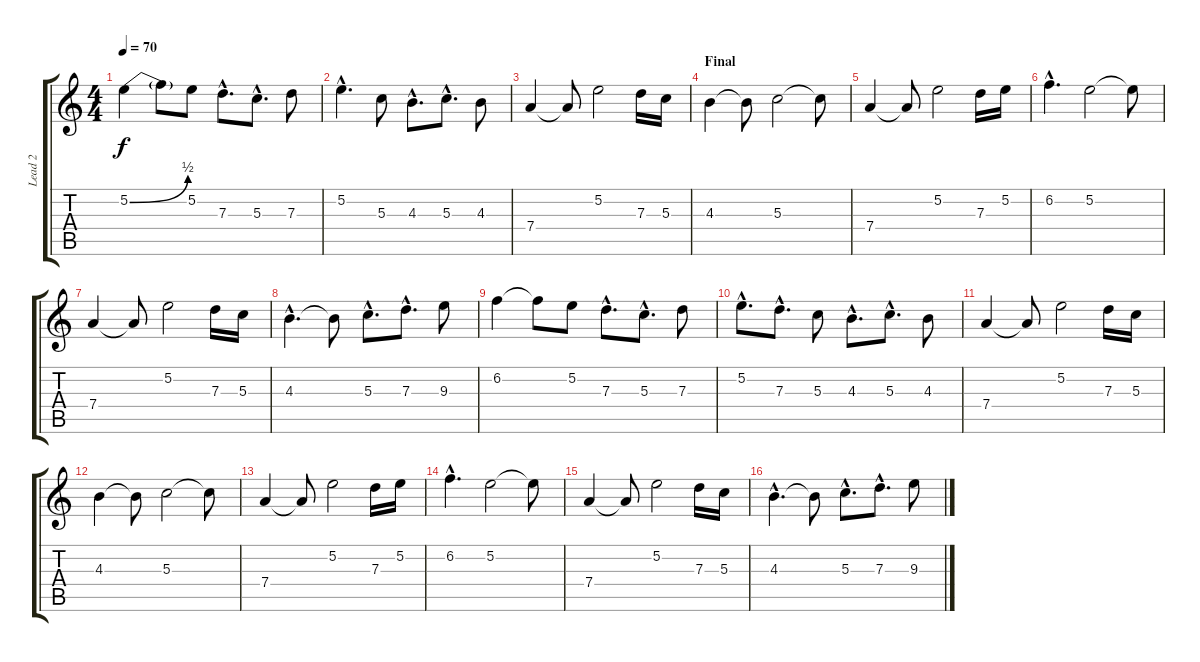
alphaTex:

\track ("Lead 2" "Lead 2") {instrument distortionguitar}
\staff {score tabs}
\tuning (E4 B3 G3 D3 A2 E2) {hide}
\ts (4 4)
\tempo 70
\clef g2
\ks c
5.2{be (bend 0 0 60 2)}.4{dy f} 5.2{t}.8 5.2.8 7.3{hac}.8{d} 5.3{hac}.8{d} 7.3.8 |
5.2{hac}.4{d} 5.3.8 4.3{hac}.8{d} 5.3{hac}.8{d} 4.3.8 |
7.4.4 7.4{t}.8 5.2.2 7.3.16 5.3.16 |
\section ("" "Final")
4.3.4 4.3{t}.8 5.3.2 5.3{t}.8 |
7.4.4 7.4{t}.8 5.2.2 7.3.16 5.2.16 |
6.2{hac}.4{d} 5.2.2 5.2{t}.8 |
7.4.4 7.4{t}.8 5.2.2 7.3.16 5.3.16 |
4.3{hac}.4{d} 4.3{t}.8 5.3{hac}.8{d} 7.3{hac}.8{d} 9.3.8 |
6.2.4 6.2{t}.8 5.2.8 7.3{hac}.8{d} 5.3{hac}.8{d} 7.3.8 |
5.2{hac}.8{d} 7.3{hac}.8{d} 5.3.8 4.3{hac}.8{d} 5.3{hac}.8{d} 4.3.8 |
7.4.4 7.4{t}.8 5.2.2 7.3.16 5.3.16 |
4.3.4 4.3{t}.8 5.3.2 5.3{t}.8 |
7.4.4 7.4{t}.8 5.2.2 7.3.16 5.2.16 |
6.2{hac}.4{d} 5.2.2 5.2{t}.8 |
7.4.4 7.4{t}.8 5.2.2 7.3.16 5.3.16 |
4.3{hac}.4{d} 4.3{t}.8 5.3{hac}.8{d} 7.3{hac}.8{d} 9.3.8
